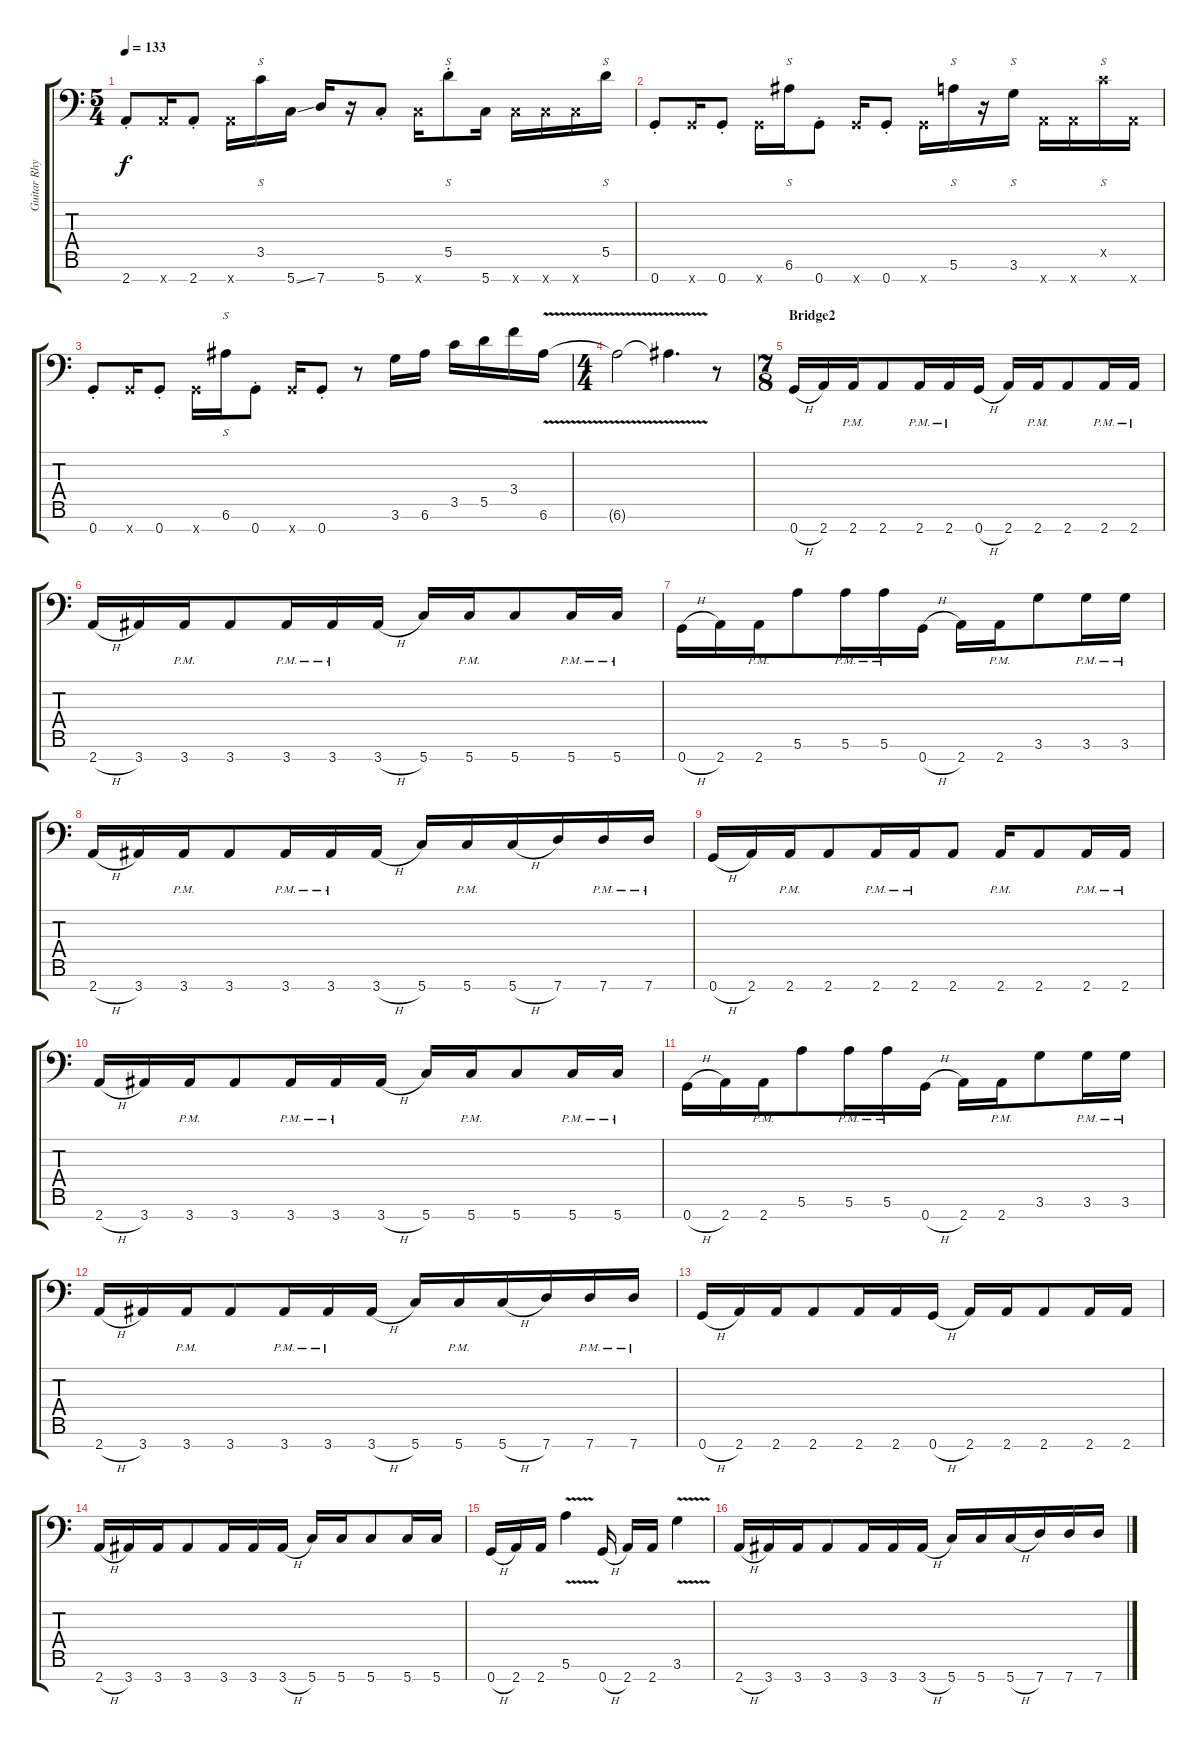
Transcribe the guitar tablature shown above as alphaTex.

\track ("Guitar Rhythm1" "Guitar Rhy") {instrument distortionguitar}
\staff {score tabs}
\tuning (E4 B3 G3 D3 A2 E2 G1) {hide}
\ts (5 4)
\tempo 133
\clef f4
\ks c
2.7{st}.8{dy f} 2.7{x}.16 2.7{st}.8 2.7{x}.16 3.5.16{s} 5.7{ss}.16 7.7.16 r.16 5.7{st}.8 5.7{x}.16 5.5{st}.8{s} 5.7.16 5.7{x}.16 5.7{x}.16 5.7{x}.16 5.5.16{s} |
0.7{st}.8 0.7{x}.16 0.7{st}.8 0.7{x}.16 6.6.16{s} 0.7{st}.8 0.7{x}.16 0.7{st}.8 0.7{x}.16 5.6.16{s} r.16 3.6.16{s} 2.7{x}.16 2.7{x}.16 3.5{x}.16{s} 2.7{x}.16 |
0.7{st}.8 0.7{x}.16 0.7{st}.8 0.7{x}.16 6.6.16{s} 0.7{st}.8 0.7{x}.16 0.7{st}.8 r.8 3.6.16 6.6.16 3.5.16 5.5.16 3.4.16 6.6{v}.16 |
\ts (4 4)
6.6{v t}.2 6.6{t}.4{d} r.8 |
\ts (7 8)
\section ("" "Bridge2")
0.7{h}.16 2.7.16 2.7{pm}.16 2.7.8 2.7{pm}.16 2.7{pm}.16 0.7{h}.16 2.7.16 2.7{pm}.16 2.7.8 2.7{pm}.16 2.7{pm}.16 |
2.7{h}.16 3.7.16 3.7{pm}.16 3.7.8 3.7{pm}.16 3.7{pm}.16 3.7{h}.16 5.7.16 5.7{pm}.16 5.7.8 5.7{pm}.16 5.7{pm}.16 |
0.7{h}.16 2.7.16 2.7{pm}.16 5.6.8 5.6{pm}.16 5.6{pm}.16 0.7{h}.16 2.7.16 2.7{pm}.16 3.6.8 3.6{pm}.16 3.6{pm}.16 |
2.7{h}.16 3.7.16 3.7{pm}.16 3.7.8 3.7{pm}.16 3.7{pm}.16 3.7{h}.16 5.7.16 5.7{pm}.16 5.7{h}.16 7.7.16 7.7{pm}.16 7.7{pm}.16 |
0.7{h}.16 2.7.16 2.7{pm}.16 2.7.8 2.7{pm}.16 2.7{pm}.16 2.7.8 2.7{pm}.16 2.7.8 2.7{pm}.16 2.7{pm}.16 |
2.7{h}.16 3.7.16 3.7{pm}.16 3.7.8 3.7{pm}.16 3.7{pm}.16 3.7{h}.16 5.7.16 5.7{pm}.16 5.7.8 5.7{pm}.16 5.7{pm}.16 |
0.7{h}.16 2.7.16 2.7{pm}.16 5.6.8 5.6{pm}.16 5.6{pm}.16 0.7{h}.16 2.7.16 2.7{pm}.16 3.6.8 3.6{pm}.16 3.6{pm}.16 |
2.7{h}.16 3.7.16 3.7{pm}.16 3.7.8 3.7{pm}.16 3.7{pm}.16 3.7{h}.16 5.7.16 5.7{pm}.16 5.7{h}.16 7.7.16 7.7{pm}.16 7.7{pm}.16 |
0.7{h}.16 2.7.16 2.7.16 2.7.8 2.7.16 2.7.16 0.7{h}.16 2.7.16 2.7.16 2.7.8 2.7.16 2.7.16 |
2.7{h}.16 3.7.16 3.7.16 3.7.8 3.7.16 3.7.16 3.7{h}.16 5.7.16 5.7.16 5.7.8 5.7.16 5.7.16 |
0.7{h}.16 2.7.16 2.7.16 5.6{v}.4 0.7{h}.16 2.7.16 2.7.16 3.6{v}.4 |
2.7{h}.16 3.7.16 3.7.16 3.7.8 3.7.16 3.7.16 3.7{h}.16 5.7.16 5.7.16 5.7{h}.16 7.7.16 7.7.16 7.7.16
